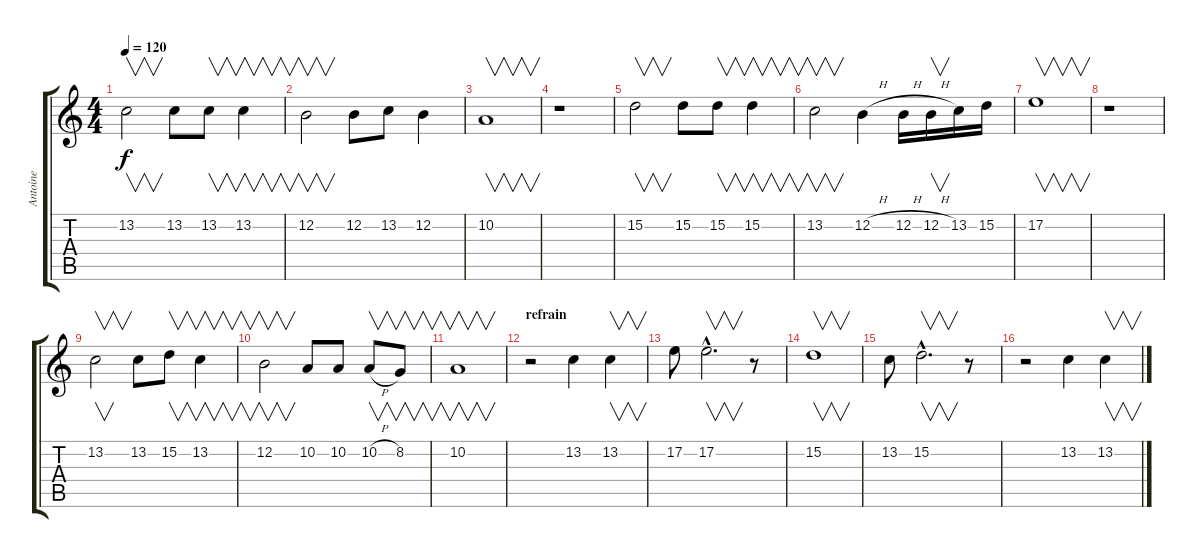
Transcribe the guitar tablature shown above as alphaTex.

\track ("Antoine" "Antoine") {instrument violin}
\staff {score tabs}
\tuning (E4 B3 G3 D3 A2 E2) {hide}
\ts (4 4)
\tempo 120
\clef g2
\ks c
13.2.2{v dy f} 13.2.8 13.2.8{v} 13.2.4{v} |
12.2.2{v} 12.2.8 13.2.8 12.2.4 |
10.2.1{v} |
r.1 |
15.2.2{v} 15.2.8 15.2.8{v} 15.2.4{v} |
13.2.2{v} 12.2{h}.4 12.2{h}.16 12.2{h}.16{v} 13.2.16 15.2.16 |
17.2.1{v} |
r.1 |
13.2.2{v} 13.2.8 15.2.8{v} 13.2.4{v} |
12.2.2{v} 10.2.8 10.2.8 10.2{h}.8{v} 8.2.8{v} |
10.2.1{v} |
\section ("" "refrain")
r.2 13.2.4 13.2.4{v} |
17.2.8 17.2{hac}.2{v d} r.8 |
15.2.1{v} |
13.2.8 15.2{hac}.2{v d} r.8 |
r.2 13.2.4 13.2.4{v}
